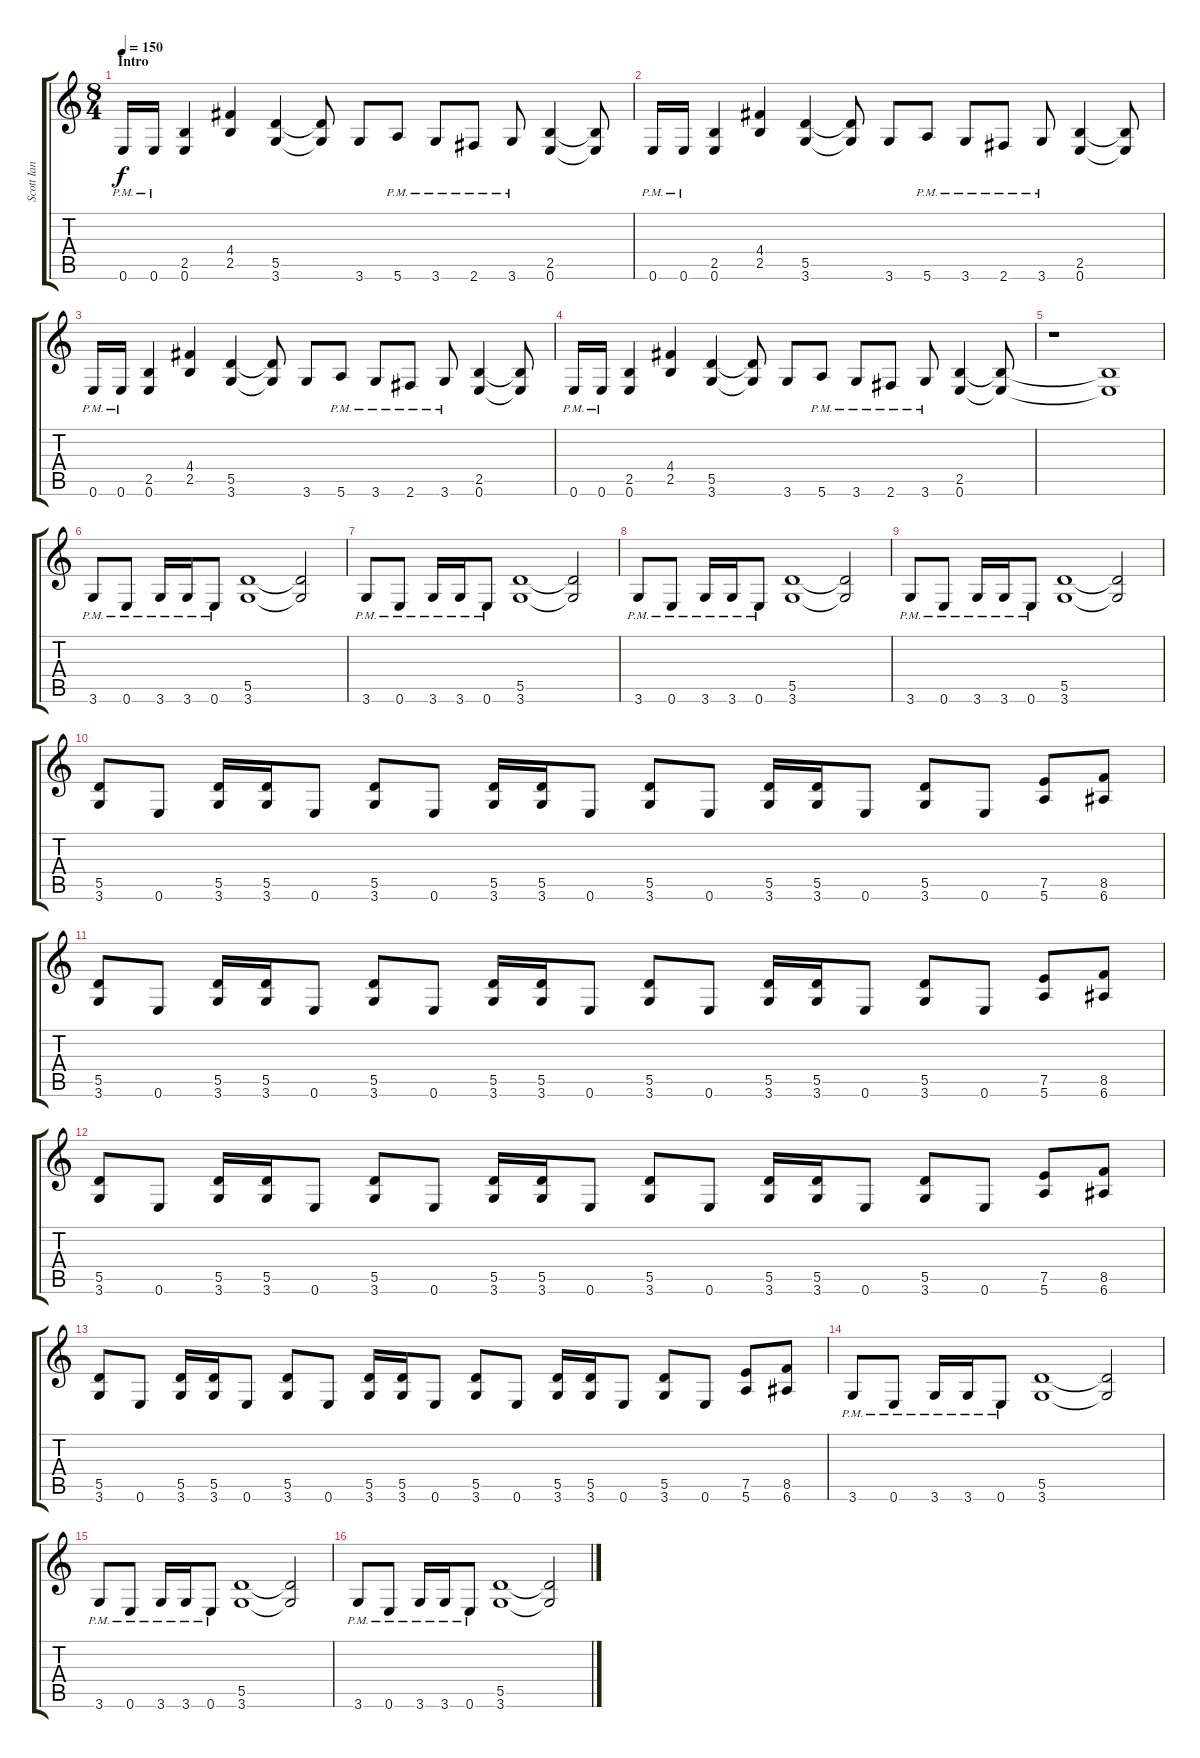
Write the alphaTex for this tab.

\track ("Scott Ian" "Scott Ian") {instrument distortionguitar}
\staff {score tabs}
\tuning (E4 B3 G3 D3 A2 E2) {hide}
\ts (8 4)
\section ("" "Intro")
\tempo 150
\clef g2
\ks c
0.6{pm}.16{dy f instrument distortionguitar} 0.6{pm}.16 (2.5 0.6).4 (4.4 2.5).4 (5.5 3.6).4 (5.5{t} 3.6{t}).8 3.6.8 5.6{pm}.8 3.6{pm}.8 2.6{pm}.8 3.6{pm}.8 (2.5 0.6).4 (2.5{t} 0.6{t}).8 |
0.6{pm}.16 0.6{pm}.16 (2.5 0.6).4 (4.4 2.5).4 (5.5 3.6).4 (5.5{t} 3.6{t}).8 3.6.8 5.6{pm}.8 3.6{pm}.8 2.6{pm}.8 3.6{pm}.8 (2.5 0.6).4 (2.5{t} 0.6{t}).8 |
0.6{pm}.16 0.6{pm}.16 (2.5 0.6).4 (4.4 2.5).4 (5.5 3.6).4 (5.5{t} 3.6{t}).8 3.6.8 5.6{pm}.8 3.6{pm}.8 2.6{pm}.8 3.6{pm}.8 (2.5 0.6).4 (2.5{t} 0.6{t}).8 |
0.6{pm}.16 0.6{pm}.16 (2.5 0.6).4 (4.4 2.5).4 (5.5 3.6).4 (5.5{t} 3.6{t}).8 3.6.8 5.6{pm}.8 3.6{pm}.8 2.6{pm}.8 3.6{pm}.8 (2.5 0.6).4 (2.5{t} 0.6{t}).8 |
r.1 (2.5{t} 0.6{t}).1 |
3.6{pm}.8 0.6{pm}.8 3.6{pm}.16 3.6{pm}.16 0.6{pm}.8 (5.5 3.6).1 (5.5{t} 3.6{t}).2 |
3.6{pm}.8 0.6{pm}.8 3.6{pm}.16 3.6{pm}.16 0.6{pm}.8 (5.5 3.6).1 (5.5{t} 3.6{t}).2 |
3.6{pm}.8 0.6{pm}.8 3.6{pm}.16 3.6{pm}.16 0.6{pm}.8 (5.5 3.6).1 (5.5{t} 3.6{t}).2 |
3.6{pm}.8 0.6{pm}.8 3.6{pm}.16 3.6{pm}.16 0.6{pm}.8 (5.5 3.6).1 (5.5{t} 3.6{t}).2 |
(5.5 3.6).8 0.6.8 (5.5 3.6).16 (5.5 3.6).16 0.6.8 (5.5 3.6).8 0.6.8 (5.5 3.6).16 (5.5 3.6).16 0.6.8 (5.5 3.6).8 0.6.8 (5.5 3.6).16 (5.5 3.6).16 0.6.8 (5.5 3.6).8 0.6.8 (7.5 5.6).8 (8.5 6.6).8 |
(5.5 3.6).8 0.6.8 (5.5 3.6).16 (5.5 3.6).16 0.6.8 (5.5 3.6).8 0.6.8 (5.5 3.6).16 (5.5 3.6).16 0.6.8 (5.5 3.6).8 0.6.8 (5.5 3.6).16 (5.5 3.6).16 0.6.8 (5.5 3.6).8 0.6.8 (7.5 5.6).8 (8.5 6.6).8 |
(5.5 3.6).8 0.6.8 (5.5 3.6).16 (5.5 3.6).16 0.6.8 (5.5 3.6).8 0.6.8 (5.5 3.6).16 (5.5 3.6).16 0.6.8 (5.5 3.6).8 0.6.8 (5.5 3.6).16 (5.5 3.6).16 0.6.8 (5.5 3.6).8 0.6.8 (7.5 5.6).8 (8.5 6.6).8 |
(5.5 3.6).8 0.6.8 (5.5 3.6).16 (5.5 3.6).16 0.6.8 (5.5 3.6).8 0.6.8 (5.5 3.6).16 (5.5 3.6).16 0.6.8 (5.5 3.6).8 0.6.8 (5.5 3.6).16 (5.5 3.6).16 0.6.8 (5.5 3.6).8 0.6.8 (7.5 5.6).8 (8.5 6.6).8 |
3.6{pm}.8 0.6{pm}.8 3.6{pm}.16 3.6{pm}.16 0.6{pm}.8 (5.5 3.6).1 (5.5{t} 3.6{t}).2 |
3.6{pm}.8 0.6{pm}.8 3.6{pm}.16 3.6{pm}.16 0.6{pm}.8 (5.5 3.6).1 (5.5{t} 3.6{t}).2 |
3.6{pm}.8 0.6{pm}.8 3.6{pm}.16 3.6{pm}.16 0.6{pm}.8 (5.5 3.6).1 (5.5{t} 3.6{t}).2
